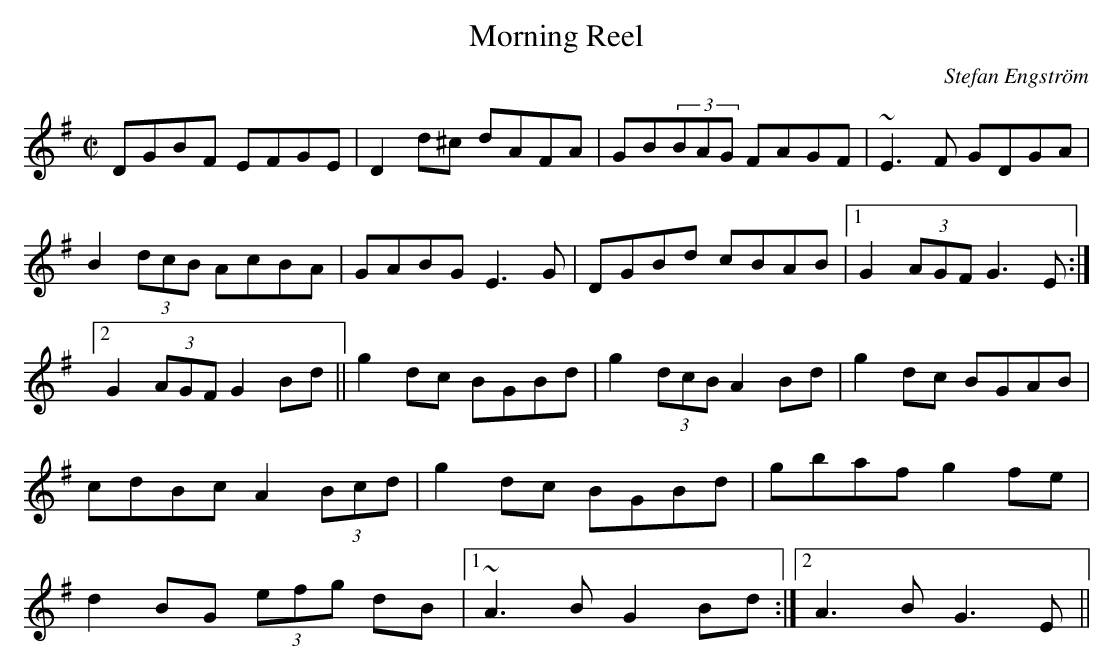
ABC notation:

X:1
T:Morning Reel
M:C|
C:Stefan Engstr\"om
K:G
DGBF EFGE|D2 d^c dAFA|GB(3BAG FAGF|~E3F GDGA|\
B2(3dcB AcBA|GABG E3G|DGBd cBAB|1 G2(3AGF G3E:|2 G2(3AGF G2Bd||\
g2dc BGBd|g2(3dcB A2Bd|g2dc BGAB|cdBc A2(3Bcd|\
g2dc BGBd|gbaf g2fe|d2BG (3efg dB|1 ~A3B G2Bd:|2 A3B G3E||
